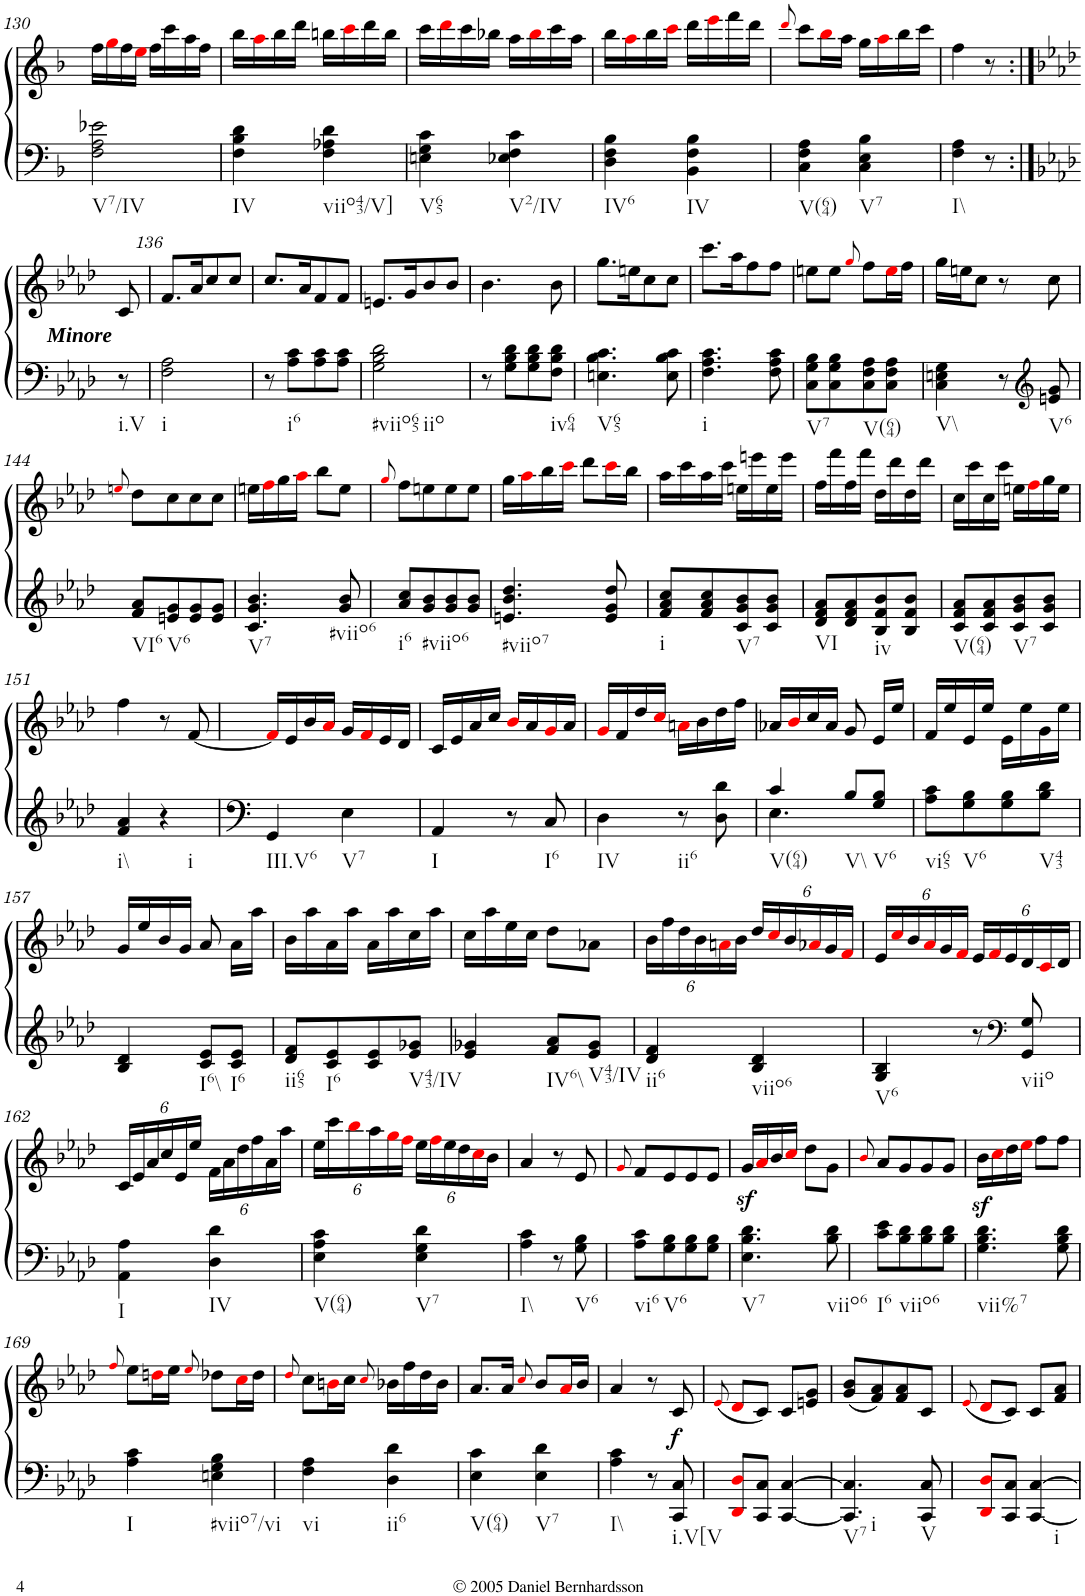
**kern	**kern	**dynam
*part1	*part1	*part1
*staff2	*staff1	*staff1/2
*I"Piano	*	*
*I'Pno.	*	*
!!LO:PB:g=z
*clefF4	*clefG2	*
*k[b-]	*k[b-]	*
*F:	*F:	*
*M2/4	*M2/4	*
=130	=130	=130
!LO:TX:b:t=V7/IV	!	!
2F\ 2A\ 2e-X\	16ff\LL	.
.	16ggi\	.
.	16ff\	.
.	16eei\JJ	.
.	16ff\LL	.
.	16ccc\	.
.	16aa\	.
.	16ff\JJ	.
=131	=131	=131
!LO:TX:b:t=IV	!	!
4F\ 4B-\ 4d\	16bb-\LL	.
.	16aai\	.
.	16bb-\	.
.	16ddd\JJ	.
!LO:TX:b:t=viio43/V]	!	!
4F\ 4A-X\ 4d\	16bbn\LL	.
.	16ccci\	.
.	16ddd\	.
.	16bb\JJ	.
=132	=132	=132
!LO:TX:b:t=V65	!	!
4En\ 4G\ 4c\	16ccc\LL	.
.	16dddi\	.
.	16ccc\	.
.	16bb-X\JJ	.
!LO:TX:b:t=V2/IV	!	!
4E-X\ 4F\ 4c\	16aa\LL	.
.	16bb-i\	.
.	16ccc\	.
.	16aa\JJ	.
=133	=133	=133
!LO:TX:b:t=IV6	!	!
4D\ 4F\ 4B-\	16bb-\LL	.
.	16aai\	.
.	16bb-\	.
.	16ccci\JJ	.
!LO:TX:b:t=IV	!	!
4BB-\ 4F\ 4B-\	16ddd\LL	.
.	16eeei\	.
.	16fff\	.
.	16ddd\JJ	.
=134	=134	=134
.	8qdddi/	.
!LO:TX:b:t=V(64)	!	!
4C\ 4F\ 4A\	8ccc\L	.
.	16bb-i\L	.
.	16aa\JJ	.
!LO:TX:b:t=V7	!	!
4C\ 4E\ 4B-\	16gg\LL	.
.	16aai\	.
.	16bb-\	.
.	16ccc\JJ	.
=135	=135	=135
!LO:TX:b:t=I\\	!	!
4F\ 4A\	4ff\	.
8r	8r	.
!!LO:LB:g=z
=135X7:|!	=135X7:|!	=135X7:|!
*k[b-e-a-d-]	*k[b-e-a-d-]	*
*A-:	*A-:	*
!	!LO:TX:b:Bi:t=Minore	!
!LO:TX:b:t=i.V	!	!
8r	8c/	.
=136	=136	=136
!LO:TX:b:t=i	!	!
2F\ 2A-\	8.f/L	.
.	16a-/K	.
.	8cc/	.
.	8cc/J	.
=137	=137	=137
8r	8.cc/L	.
!LO:TX:b:t=i6	!	!
8A-\ 8c\L	.	.
.	16a-/K	.
8A-\ 8c\	8f/	.
8A-\ 8c\J	8f/J	.
=138	=138	=138
!LO:TX:b:t=#viio65	!	!
!LO:TX:b:t=iio	!	!
2G\ 2B-\ 2d-\	8.en/L	.
.	16g/K	.
.	8b-/	.
.	8b-/J	.
=139	=139	=139
8r	4.b-\	.
8G\ 8B-\ 8d-\L	.	.
8G\ 8B-\ 8d-\	.	.
!LO:TX:b:t=iv64	!	!
8F\ 8B-\ 8d-\J	8b-\	.
=140	=140	=140
!LO:TX:b:t=V65	!	!
4.En\ 4.B-\ 4.c\	8.gg\L	.
.	16een\K	.
.	8cc\	.
8E\ 8B-\ 8c\	8cc\J	.
=141	=141	=141
!LO:TX:b:t=i	!	!
4.F\ 4.A-\ 4.c\	8.ccc\L	.
.	16aa-\K	.
.	8ff\	.
8F\ 8A-\ 8c\	8ff\J	.
=142	=142	=142
!LO:TX:b:t=V7	!	!
8C\ 8G\ 8B-\L	8een\L	.
8C\ 8G\ 8B-\	8ee\J	.
.	8qggi/	.
!LO:TX:b:t=V(64)	!	!
8C\ 8F\ 8A-\	8ff\L	.
8C\ 8F\ 8A-\J	16eei\L	.
.	16ff\JJ	.
=143	=143	=143
!LO:TX:b:t=V\\	!	!
4C\ 4En\ 4G\	16gg\LL	.
.	16een\J	.
.	8cc\J	.
8r	8r	.
*clefG2	*	*
!LO:TX:b:t=V6	!	!
8en/ 8g/	8cc\	.
!!LO:LB:g=z
=144	=144	=144
.	8qeeni/	.
!LO:TX:b:t=VI6	!	!
8f/ 8a-/L	8dd-\L	.
!LO:TX:b:t=V6	!	!
8en/ 8g/	8cc\	.
8e/ 8g/	8cc\	.
8e/ 8g/J	8cc\J	.
=145	=145	=145
!LO:TX:b:t=V7	!	!
4.c/ 4.g/ 4.b-/	16een\LL	.
.	16ffi\	.
.	16gg\	.
.	16aa-i\JJ	.
.	8bb-\L	.
!LO:TX:b:t=#viio6	!	!
8g/ 8b-/	8ee\J	.
=146	=146	=146
.	8qggi/	.
!LO:TX:b:t=i6	!	!
8a-/ 8cc/L	8ff\L	.
!LO:TX:b:t=#viio6	!	!
8g/ 8b-/	8een\	.
8g/ 8b-/	8ee\	.
8g/ 8b-/J	8ee\J	.
=147	=147	=147
!LO:TX:b:t=#viio7	!	!
4.en/ 4.b-/ 4.dd-/	16gg\LL	.
.	16aa-i\	.
.	16bb-\	.
.	16ccci\JJ	.
.	8ddd-\L	.
8e/ 8g/ 8dd-/	16ccci\L	.
.	16bb-\JJ	.
=148	=148	=148
!LO:TX:b:t=i	!	!
8f/ 8a-/ 8cc/L	16aa-\LL	.
.	16ccc\	.
8f/ 8a-/ 8cc/	16aa-\	.
.	16ccc\JJ	.
!LO:TX:b:t=V7	!	!
8c/ 8g/ 8b-/	16een\LL	.
.	16eeen\	.
8c/ 8g/ 8b-/J	16ee\	.
.	16eee\JJ	.
=149	=149	=149
!LO:TX:b:t=VI	!	!
8d-/ 8f/ 8a-/L	16ff\LL	.
.	16fff\	.
8d-/ 8f/ 8a-/	16ff\	.
.	16fff\JJ	.
!LO:TX:b:t=iv	!	!
8B-/ 8f/ 8b-/	16dd-\LL	.
.	16ddd-\	.
8B-/ 8f/ 8b-/J	16dd-\	.
.	16ddd-\JJ	.
=150	=150	=150
!LO:TX:b:t=V(64)	!	!
8c/ 8f/ 8a-/L	16cc\LL	.
.	16ccc\	.
8c/ 8f/ 8a-/	16cc\	.
.	16ccc\JJ	.
!LO:TX:b:t=V7	!	!
8c/ 8g/ 8b-/	16een\LL	.
.	16ffi\	.
8c/ 8g/ 8b-/J	16gg\	.
.	16ee\JJ	.
!!LO:LB:g=z
=151	=151	=151
!LO:TX:b:t=i\\	!	!
4f/ 4a-/	4ff\	.
!LO:TX:b:t=i	!	!
4r	8r	.
.	[<8f/	.
=152	=152	=152
!LO:TX:b:t=III.V6	!	!
4GG/	16fi/LL]	.
.	16e-/	.
.	16b-/	.
.	16a-i/JJ	.
!LO:TX:b:t=V7	!	!
4E-\	16g/LL	.
.	16fi/	.
.	16e-/	.
.	16d-/JJ	.
=153	=153	=153
!LO:TX:b:t=I	!	!
4AA-/	16c/LL	.
.	16e-/	.
.	16a-/	.
.	16cc/JJ	.
8r	16b-i/LL	.
.	16a-/	.
!LO:TX:b:t=I6	!	!
8C/	16gi/	.
.	16a-/JJ	.
=154	=154	=154
!LO:TX:b:t=IV	!	!
4D-\	16gi/LL	.
.	16f/	.
.	16dd-/	.
.	16cci/JJ	.
!LO:TX:b:t=ii6	!	!
8r	16ani\LL	.
.	16b-\	.
8D-\ 8d-\	16dd-\	.
.	16ff\JJ	.
=155	=155	=155
*^	*	*
!LO:TX:b:t=V(64)	!	!	!
4c/	4.E-\	16a-X/LL	.
.	.	16b-i/	.
.	.	16cc/	.
.	.	16a-/JJ	.
!LO:TX:b:t=V\\	!	!	!
8B-/L	.	8g/	.
!LO:TX:b:t=V6	!	!	!
8G/ 8B-/J	8ryy	16e-/LL	.
.	.	16ee-/JJ	.
*v	*v	*	*
=156	=156	=156
!LO:TX:b:t=vi65	!	!
8A-\ 8c\L	16f/LL	.
.	16ee-/	.
!LO:TX:b:t=V6	!	!
8G\ 8B-\	16e-/	.
.	16ee-/JJ	.
8G\ 8B-\	16e-\LL	.
.	16ee-\	.
!LO:TX:b:t=V43	!	!
8B-\ 8d-\J	16g\	.
.	16ee-\JJ	.
!!LO:LB:g=z
=157	=157	=157
4B-/ 4d-/	16g/LL	.
.	16ee-/	.
.	16b-/	.
.	16g/JJ	.
!LO:TX:b:t=I6\\	!	!
8c/ 8e-/L	8a-/	.
!LO:TX:b:t=I6	!	!
8c/ 8e-/J	16a-\LL	.
.	16aa-\JJ	.
=158	=158	=158
!LO:TX:b:t=ii65	!	!
8d-/ 8f/L	16b-\LL	.
.	16aa-\	.
!LO:TX:b:t=I6	!	!
8c/ 8e-/	16a-\	.
.	16aa-\JJ	.
8c/ 8e-/	16a-\LL	.
.	16aa-\	.
!LO:TX:b:t=V43/IV	!	!
8e-/ 8g-X/J	16cc\	.
.	16aa-\JJ	.
=159	=159	=159
4e-/ 4g-X/	16cc\LL	.
.	16aa-\	.
.	16ee-\	.
.	16cc\JJ	.
!LO:TX:b:t=IV6\\	!	!
8f/ 8a-/L	8dd-\L	.
!LO:TX:b:t=V43/IV	!	!
8e-/ 8g-/J	8a-X\J	.
=160	=160	=160
*	*Xbrackettup	*
!LO:TX:b:t=ii6	!	!
4d-/ 4f/	24b-\LL	.
.	24ff\	.
.	24dd-\	.
.	24b-\	.
.	24ani\	.
.	24b-\JJ	.
!LO:TX:b:t=viio6	!	!
4B-/ 4d-/	24dd-/LL	.
.	24cci/	.
.	24b-/	.
.	24a-Xi/	.
.	24g/	.
.	24fi/JJ	.
=161	=161	=161
!LO:TX:b:t=V6	!	!
4G/ 4B-/	24e-/LL	.
.	24cci/	.
.	24b-/	.
.	24a-i/	.
.	24g/	.
.	24fi/JJ	.
8r	24e-/LL	.
.	24fi/	.
.	24e-/	.
*clefF4	*	*
!LO:TX:b:t=viio	!	!
8GG/ 8G/	24d-/	.
.	24ci/	.
.	24d-/JJ	.
!!LO:LB:g=z
=162	=162	=162
!LO:TX:b:t=I	!	!
4AA-\ 4A-\	24c/LL	.
.	24e-/	.
.	24a-/	.
.	24cc/	.
.	24e-/	.
.	24ee-/JJ	.
!LO:TX:b:t=IV	!	!
4D-\ 4d-\	24f\LL	.
.	24a-\	.
.	24dd-\	.
.	24ff\	.
.	24a-\	.
.	24aa-\JJ	.
=163	=163	=163
!LO:TX:b:t=V(64)	!	!
4E-\ 4A-\ 4c\	24ee-\LL	.
.	24ccc\	.
.	24bb-i\	.
.	24aa-\	.
.	24ggi\	.
.	24ffi\JJ	.
!LO:TX:b:t=V7	!	!
4E-\ 4G\ 4d-\	24ee-\LL	.
.	24ffi\	.
.	24ee-\	.
.	24dd-\	.
.	24cci\	.
.	24b-\JJ	.
=164	=164	=164
!LO:TX:b:t=I\\	!	!
4A-\ 4c\	4a-/	.
8r	8r	.
!LO:TX:b:t=V6	!	!
8G\ 8B-\	8e-/	.
=165	=165	=165
.	8qgi/	.
!LO:TX:b:t=vi6	!	!
8A-\ 8c\L	8f/L	.
!LO:TX:b:t=V6	!	!
8G\ 8B-\	8e-/	.
8G\ 8B-\	8e-/	.
8G\ 8B-\J	8e-/J	.
=166	=166	=166
!LO:TX:b:t=V7	!	!
4.E-\ 4.B-\ 4.d-\	16gz</LL	.
.	16a-i/	.
.	16b-/	.
.	16cci/JJ	.
.	8dd-\L	.
!LO:TX:b:t=viio6	!	!
8B-\ 8d-\	8g\J	.
=167	=167	=167
.	8qb-i/	.
!LO:TX:b:t=I6	!	!
8c\ 8e-\L	8a-/L	.
!LO:TX:b:t=viio6	!	!
8B-\ 8d-\	8g/	.
8B-\ 8d-\	8g/	.
8B-\ 8d-\J	8g/J	.
=168	=168	=168
!LO:TX:b:t=vii%7	!	!
4.G\ 4.B-\ 4.d-\	16b-z<\LL	.
.	16cci\	.
.	16dd-\	.
.	16ee-i\JJ	.
.	8ff\L	.
8G\ 8B-\ 8d-\	8ff\J	.
!!LO:LB:g=z
=169	=169	=169
.	8qffi/	.
!LO:TX:b:t=I	!	!
4A-\ 4c\	8ee-\L	.
.	16ddni\L	.
.	16ee-\JJ	.
.	8qee-i/	.
!LO:TX:b:t=#viio7/vi	!	!
4En\ 4G\ 4B-\	8dd-X\L	.
.	16cci\L	.
.	16dd-\JJ	.
=170	=170	=170
.	8qdd-i/	.
!LO:TX:b:t=vi	!	!
4F\ 4A-\	8cc\L	.
.	16bni\L	.
.	16cc\JJ	.
.	8qcci/	.
!LO:TX:b:t=ii6	!	!
4D-\ 4d-\	16b-X\LL	.
.	16ff\	.
.	16dd-\	.
.	16b-\JJ	.
=171	=171	=171
!LO:TX:b:t=V(64)	!	!
4E-\ 4c\	8.a-/L	.
.	16a-/Jk	.
.	8qcci/	.
!LO:TX:b:t=V7	!	!
4E-\ 4d-\	8b-/L	.
.	16a-i/L	.
.	16b-/JJ	.
=172	=172	=172
!LO:TX:b:t=I\\	!	!
4A-\ 4c\	4a-/	.
8r	8r	.
!LO:TX:b:t=i.V[V	!	!
!	!	!LO:DY:b
8CC/ 8C/	8c/	f
=173	=173	=173
.	(8qe-i/	.
8DD-i/ 8D-i/L	8d-i/L	.
8CC/ 8C/J	8c/J)	.
[<4CC/ [>4C/	8c/L	.
.	8en/ 8g/J	.
=174	=174	=174
!LO:TX:b:t=V7	!	!
!LO:TX:b:t=i	!	!
4.CC/] 4.C/]	(8g/ 8b-/L	.
.	8f/ 8a-/)	.
.	8f/ 8a-/	.
!LO:TX:b:t=V	!	!
8CC/ 8C/	8c/J	.
=175	=175	=175
.	(8qe-i/	.
8DD-i/ 8D-i/L	8d-i/L	.
8CC/ 8C/J	8c/J)	.
!LO:TX:b:t=i	!	!
[<4CC/ [>4C/	8c/L	.
.	8f/ 8a-/J	.
=	=	=
*-	*-	*-
